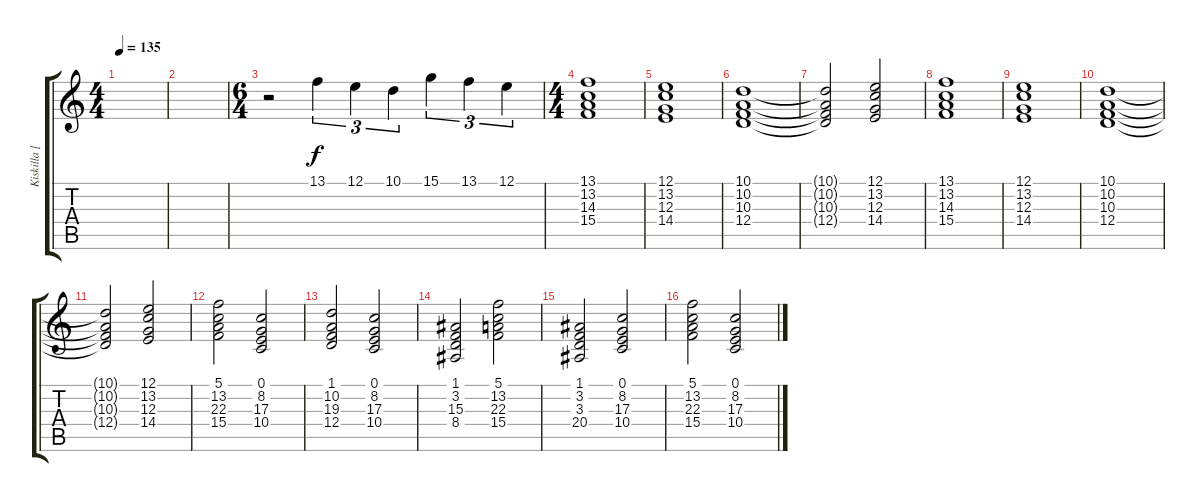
\track ("Kiskilla [teclado]" "Kiskilla [") {instrument stringensemble1}
\staff {score tabs}
\tuning (E4 B3 G3 D3 A2 E2) {hide}
\ts (4 4)
\tempo 135
\clef g2
\ks c
|
|
\ts (6 4)
r.2 13.1.4{tu (3 2) volume 16} 12.1.4{tu (3 2)} 10.1.4{tu (3 2)} 15.1.4{tu (3 2)} 13.1.4{tu (3 2)} 12.1.4{tu (3 2)} |
\ts (4 4)
(13.1 13.2 14.3 15.4).1{volume 11 instrument stringensemble1} |
(12.1 13.2 12.3 14.4).1 |
(10.1 10.2 10.3 12.4).1 |
(10.1{t} 10.2{t} 10.3{t} 12.4{t}).2 (12.1 13.2 12.3 14.4).2 |
(13.1 13.2 14.3 15.4).1 |
(12.1 13.2 12.3 14.4).1 |
(10.1 10.2 10.3 12.4).1 |
(10.1{t} 10.2{t} 10.3{t} 12.4{t}).2 (12.1 13.2 12.3 14.4).2 |
(5.1 13.2 22.3 15.4).2 (0.1 8.2 17.3 10.4).2 |
(1.1 10.2 19.3 12.4).2 (0.1 8.2 17.3 10.4).2 |
(1.1 3.2 15.3 8.4).2 (5.1 13.2 22.3 15.4).2 |
(1.1 3.2 3.3 20.4).2 (0.1 8.2 17.3 10.4).2 |
(5.1 13.2 22.3 15.4).2 (0.1 8.2 17.3 10.4).2
